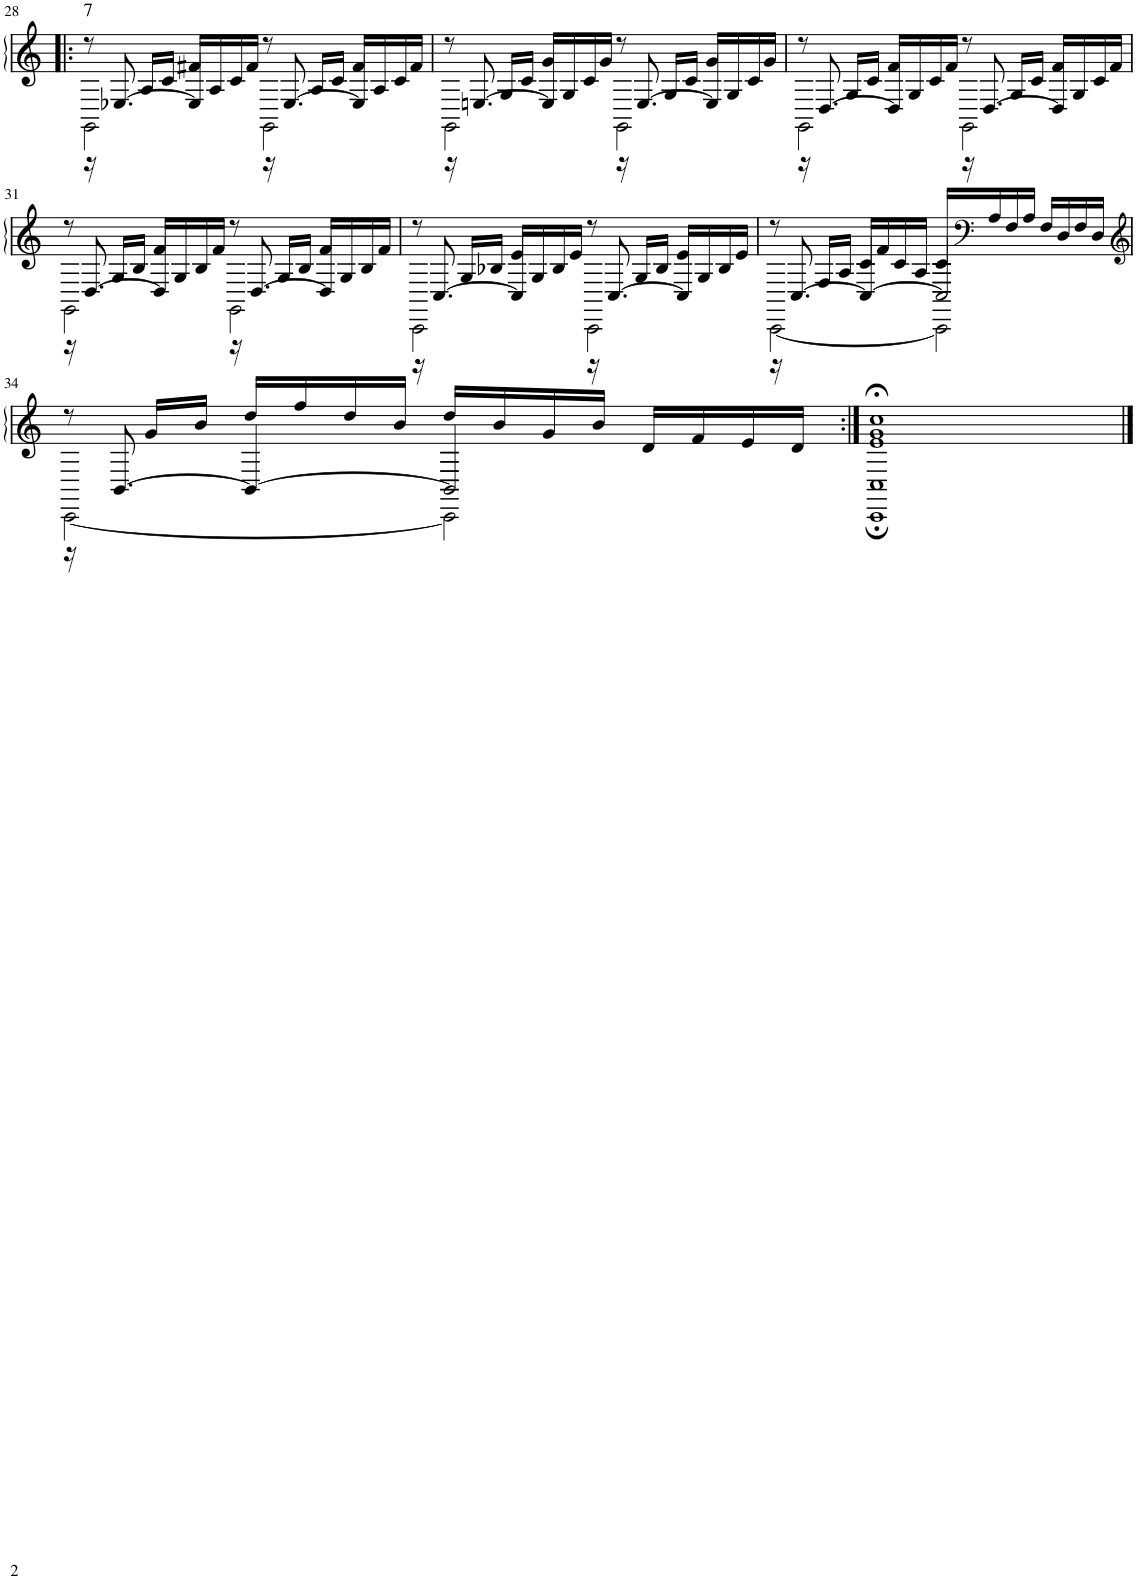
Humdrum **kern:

**kern
*part1
*staff1
*I"Piano
*I'Pno
!!LO:PB:g=z
*clefG2
*k[]
*M4/4
=28!|:
*^
*	*^
!LO:TX:a:t=7	!	!
8r	2GG\	16r
.	.	[8.E-X/
16A/LL	.	.
16c/JJ	.	.
16f#X/LL	.	4E-/]
16A/	.	.
16c/	.	.
16f#/JJ	.	.
8r	2GG\	16r
.	.	[8.E-/
16A/LL	.	.
16c/JJ	.	.
16f#/LL	.	4E-/]
16A/	.	.
16c/	.	.
16f#/JJ	.	.
=29	=29	=29
8r	2GG\	16r
.	.	[8.En/
16G/LL	.	.
16c/JJ	.	.
16g/LL	.	4E/]
16G/	.	.
16c/	.	.
16g/JJ	.	.
8r	2GG\	16r
.	.	[8.E/
16G/LL	.	.
16c/JJ	.	.
16g/LL	.	4E/]
16G/	.	.
16c/	.	.
16g/JJ	.	.
=30	=30	=30
8r	2GG\	16r
.	.	[8.D/
16G/LL	.	.
16c/JJ	.	.
16f/LL	.	4D/]
16G/	.	.
16c/	.	.
16f/JJ	.	.
8r	2GG\	16r
.	.	[8.D/
16G/LL	.	.
16c/JJ	.	.
16f/LL	.	4D/]
16G/	.	.
16c/	.	.
16f/JJ	.	.
!!LO:LB:g=z	!!	!!
=31	=31	=31
8r	2GG\	16r
.	.	[8.D/
16G/LL	.	.
16B/JJ	.	.
16f/LL	.	4D/]
16G/	.	.
16B/	.	.
16f/JJ	.	.
8r	2GG\	16r
.	.	[8.D/
16G/LL	.	.
16B/JJ	.	.
16f/LL	.	4D/]
16G/	.	.
16B/	.	.
16f/JJ	.	.
=32	=32	=32
8r	2CC\	16r
.	.	[8.C/
16G/LL	.	.
16B-X/JJ	.	.
16e/LL	.	4C/]
16G/	.	.
16B-/	.	.
16e/JJ	.	.
8r	2CC\	16r
.	.	[8.C/
16G/LL	.	.
16B-/JJ	.	.
16e/LL	.	4C/]
16G/	.	.
16B-/	.	.
16e/JJ	.	.
=33	=33	=33
8r	[2CC\	16r
.	.	[8.C/
16F/LL	.	.
16A/JJ	.	.
16c/LL	.	4C/_
16f/	.	.
16c/	.	.
16A/JJ	.	.
16c/LL	2CC\]	2C/]
*clefF4	*	*
16A/	.	.
16F/	.	.
16A/JJ	.	.
16F/LL	.	.
16D/	.	.
16F/	.	.
16D/JJ	.	.
!!LO:LB:g=z	!!	!!
=34	=34	=34
*clefG2	*	*
8r	[2CC\	16r
.	.	[8.BB/
16g/LL	.	.
16b/JJ	.	.
16dd/LL	.	4BB/_
16ff/	.	.
16dd/	.	.
16b/JJ	.	.
16dd/LL	2CC\]	2BB/]
16b/	.	.
16g/	.	.
16b/JJ	.	.
16d/LL	.	.
16f/	.	.
16e/	.	.
16d/JJ	.	.
*	*v	*v
=35:|!	=35:|!
1e;< 1g;< 1cc;<	1CC; 1C;
*v	*v
==
*-
